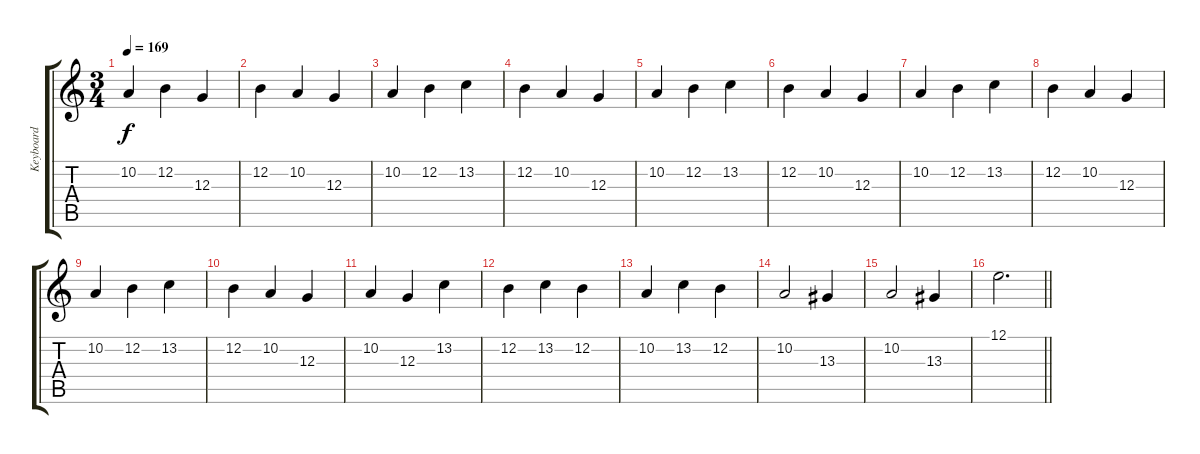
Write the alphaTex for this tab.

\track ("Keyboard" "Keyboard") {instrument lead5charang}
\staff {score tabs}
\tuning (E4 B3 G3 D3 A2 E2) {hide}
\ts (3 4)
\tempo 169
\clef g2
\ks c
10.2.4{dy f} 12.2.4 12.3.4 |
12.2.4 10.2.4 12.3.4 |
10.2.4 12.2.4 13.2.4 |
12.2.4 10.2.4 12.3.4 |
10.2.4 12.2.4 13.2.4 |
12.2.4 10.2.4 12.3.4 |
10.2.4 12.2.4 13.2.4 |
12.2.4 10.2.4 12.3.4 |
10.2.4 12.2.4 13.2.4 |
12.2.4 10.2.4 12.3.4 |
10.2.4 12.3.4 13.2.4 |
12.2.4 13.2.4 12.2.4 |
10.2.4 13.2.4 12.2.4 |
10.2.2 13.3.4 |
10.2.2 13.3.4 |
\barLineRight lightlight
12.1.2{d}
